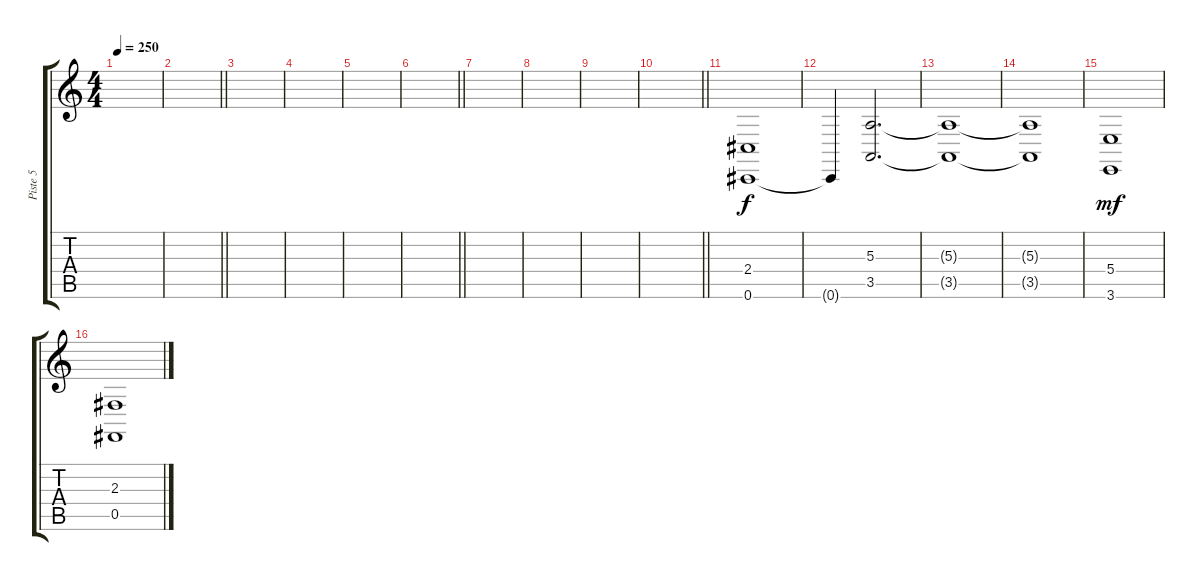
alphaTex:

\track ("Piste 5" "Piste 5") {instrument stringensemble1}
\staff {score tabs}
\tuning (Db4 Ab3 E3 B2 Gb2 Db2) {hide}
\ts (4 4)
\tempo 250
\clef g2
\ks c
|
\barLineRight lightlight
|
|
|
|
\barLineRight lightlight
|
|
|
|
\barLineRight lightlight
|
(2.4 0.6).1 |
0.6{t}.4 (5.3 3.5).2{d} |
(5.3{t} 3.5{t}).1 |
(5.3{t} 3.5{t}).1 |
(5.4 3.6).1{dy mf} |
(2.3 0.5).1
